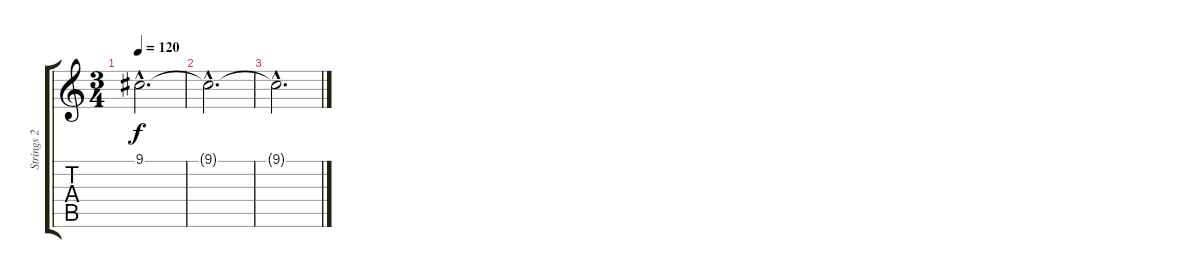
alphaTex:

\track ("Strings 2" "Strings 2") {instrument stringensemble1}
\staff {score tabs}
\tuning (E4 B3 G3 D3 A2 E2) {hide}
\ts (3 4)
\tempo 120
\clef g2
\ks c
9.1{hac t}.2{d dy f} |
9.1{hac t}.2{d} |
9.1{hac t}.2{d}
